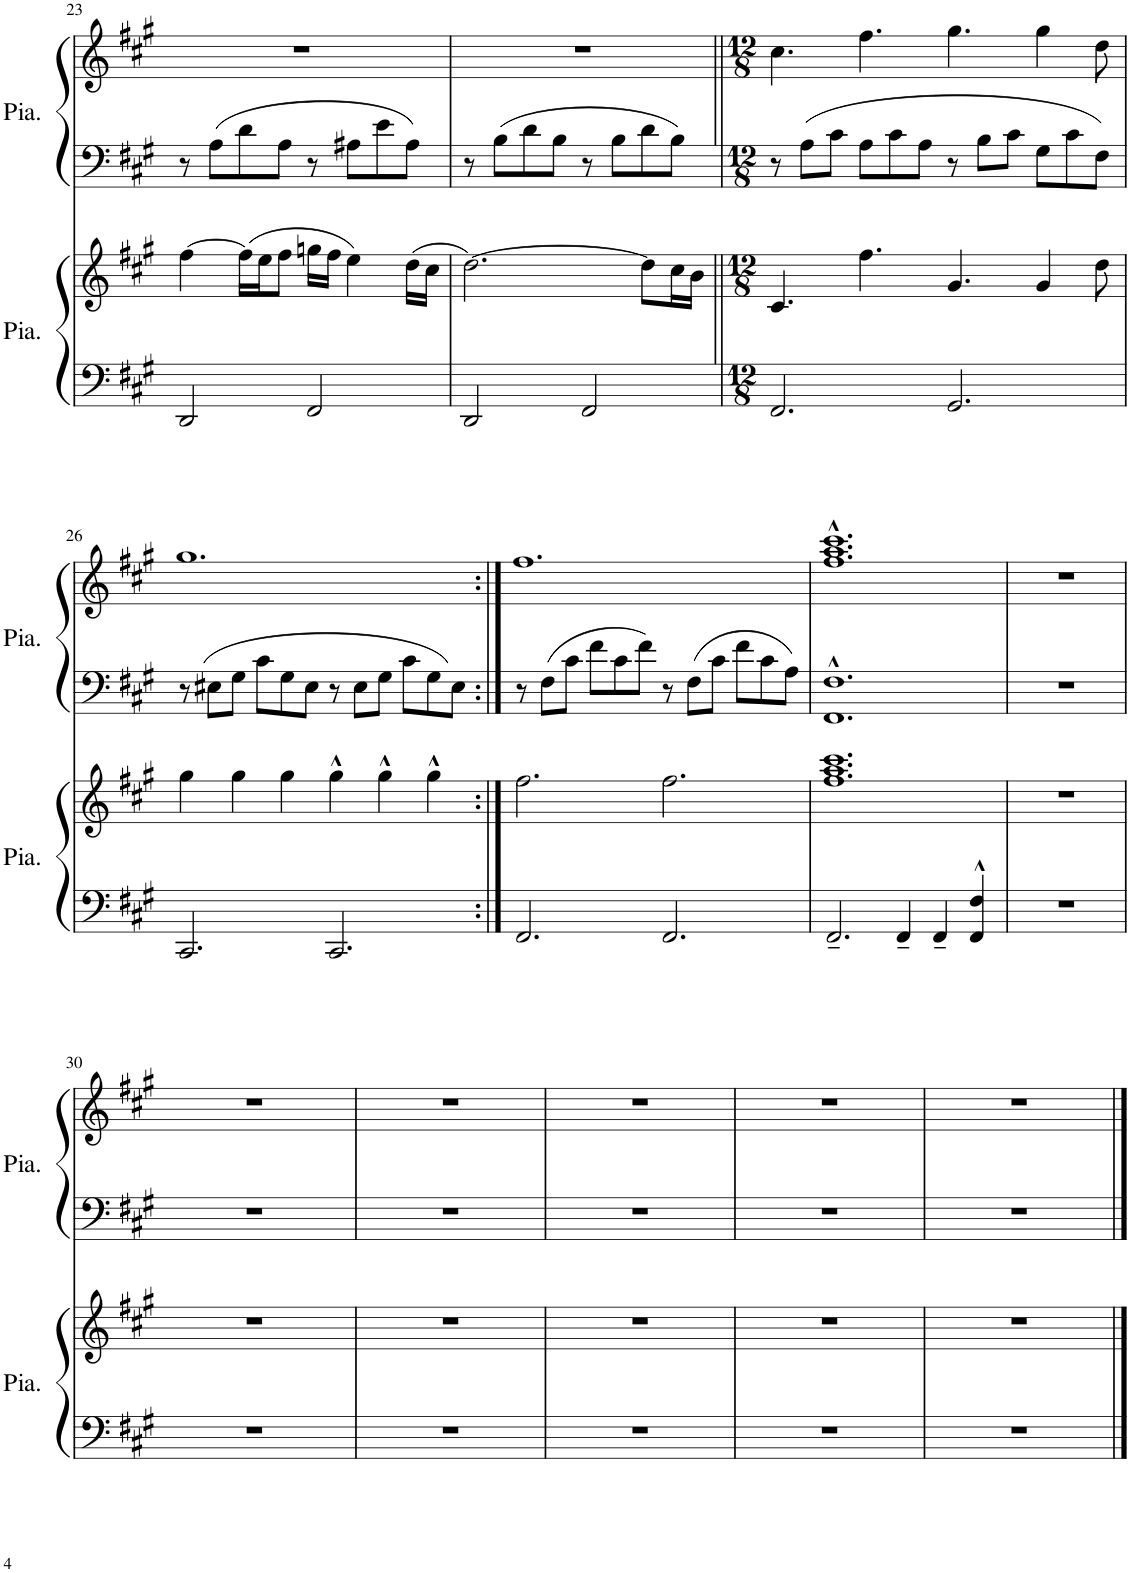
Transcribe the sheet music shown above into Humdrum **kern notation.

**kern	**kern	**kern	**kern
*part2	*part2	*part1	*part1
*staff4	*staff3	*staff2	*staff1
*I"Piano	*	*I"Piano à queue	*
*I'Pia.	*	*I'Pia.	*
!!LO:PB:g=z
*clefF4	*clefG2	*clefF4	*clefG2
*k[f#c#g#]	*k[f#c#g#]	*k[f#c#g#]	*k[f#c#g#]
*M4/4	*M4/4	*M4/4	*M4/4
=23	=23	=23	=23
2DD/	[4ff#\	8r	1r
.	.	8A\L	.
.	(16ff#\LL]	8d\	.
.	16ee\J	.	.
.	8ff#\J	8A\J	.
2FF#/	16ggn\LL	8r	.
.	16ff#\JJ	.	.
.	4ee\)	8A#X\L	.
.	.	8e\	.
.	(16dd\LL	8A#\J	.
.	16cc#\JJ	.	.
=24	=24	=24	=24
2DD/	[2.dd\)	8r	1r
.	.	8B\L	.
.	.	8d\	.
.	.	8B\J	.
2FF#/	.	8r	.
.	.	8B\L	.
.	8dd\L]	8d\	.
.	16cc#\L	8B\J	.
.	16b\JJ	.	.
=25||	=25||	=25||	=25||
*M12/8	*M12/8	*M12/8	*M12/8
2.FF#/	4.c#/	8r	4.cc#\
.	.	8A\L	.
.	.	8c#\J	.
.	4.ff#\	8A\L	4.ff#\
.	.	8c#\	.
.	.	8A\J	.
2.GG#/	4.g#/	8r	4.gg#\
.	.	8B\L	.
.	.	8c#\J	.
.	4g#/	8G#\L	4gg#\
.	.	8c#\	.
.	8dd\	8F#\J	8dd\
!!LO:LB:g=z
=26	=26	=26	=26
2.CC#/	4gg#\	8r	1.gg#
.	.	8E#X\L	.
.	4gg#\	8G#\J	.
.	.	8c#\L	.
.	4gg#\	8G#\	.
.	.	8E#\J	.
2.CC#/	4gg#^^\	8r	.
.	.	8E#\L	.
.	4gg#^^\	8G#\J	.
.	.	8c#\L	.
.	4gg#^^\	8G#\	.
.	.	8E#\J	.
=27:|!	=27:|!	=27:|!	=27:|!
2.FF#/	2.ff#\	8r	1.ff#
.	.	8F#\L	.
.	.	8c#\J	.
.	.	8f#\L	.
.	.	8c#\	.
.	.	8f#\J	.
2.FF#/	2.ff#\	8r	.
.	.	8F#\L	.
.	.	8c#\J	.
.	.	8f#\L	.
.	.	8c#\	.
.	.	8A\J	.
=28	=28	=28	=28
2.FF#~/	1.ff# 1.aa 1.ccc#	1.FF#^^ 1.F#^^	1.ff#^^ 1.aa^^ 1.ccc#^^
4FF#~/	.	.	.
4FF#~/	.	.	.
4FF#/^^ 4F#/^^	.	.	.
=29	=29	=29	=29
1.r	1.r	1.r	1.r
!!LO:LB:g=z
=30	=30	=30	=30
1.r	1.r	1.r	1.r
=31	=31	=31	=31
1.r	1.r	1.r	1.r
=32	=32	=32	=32
1.r	1.r	1.r	1.r
=33	=33	=33	=33
1.r	1.r	1.r	1.r
=34	=34	=34	=34
1.r	1.r	1.r	1.r
==	==	==	==
*-	*-	*-	*-
